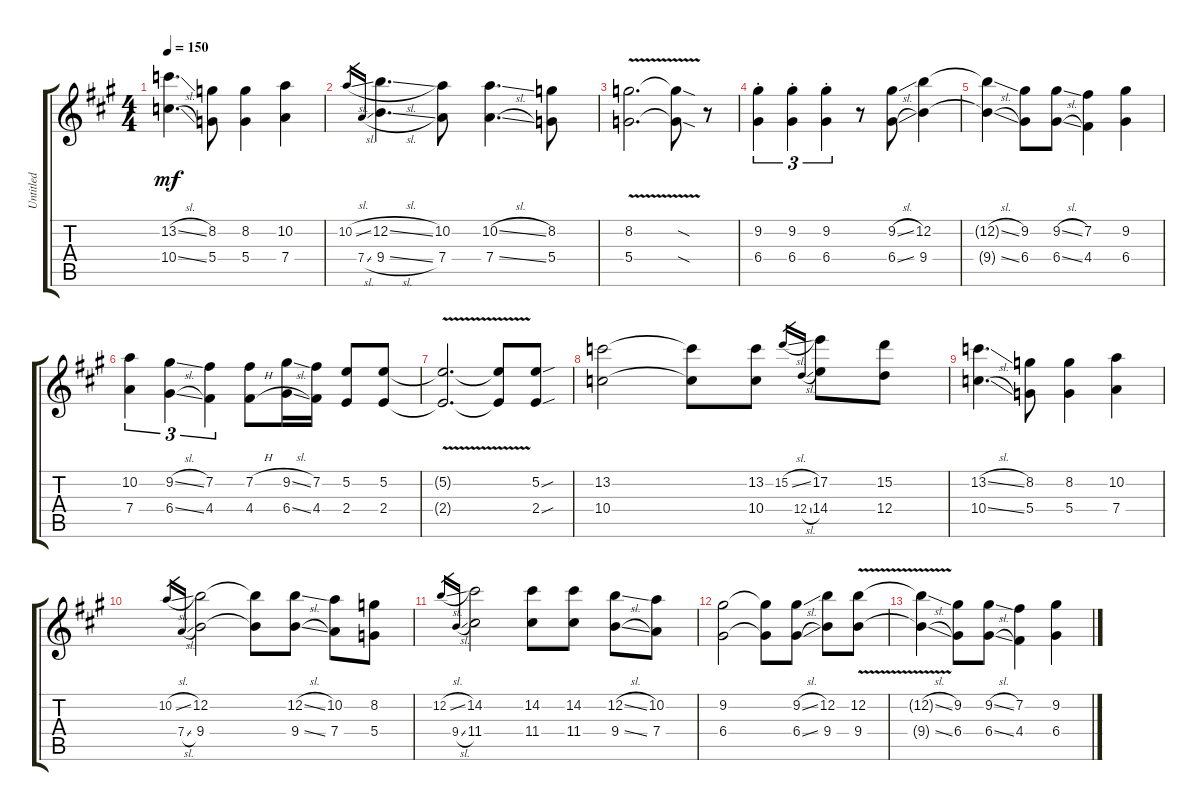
\track ("Untitled" "Untitled") {instrument distortionguitar}
\staff {score tabs}
\tuning (E4 B3 G3 D3 A2 E2) {hide}
\ts (4 4)
\tempo 150
\clef g2
\ks a
(13.2{sl} 10.4{sl}).4{d dy mf} (8.2 5.4).8 (8.2 5.4).4 (10.2 7.4).4 |
10.2{sl}.16{gr} 7.4{sl}.16{gr} (12.2{sl} 9.4{sl}).4{d} (10.2 7.4).8 (10.2{sl} 7.4{sl}).4{d} (8.2 5.4).8 |
(8.2{v} 5.4{v}).2{d} (8.2{sod t} 5.4{sod t}).8 r.8 |
(9.2{st} 6.4{st}).4{tu (3 2)} (9.2{st} 6.4{st}).4{tu (3 2)} (9.2{st} 6.4{st}).4{tu (3 2)} r.8 (9.2{sl} 6.4{sl}).8 (12.2 9.4).4 |
(12.2{sl t} 9.4{sl t}).4 (9.2 6.4).8 (9.2{sl} 6.4{sl}).8 (7.2 4.4).4 (9.2 6.4).4 |
(10.2 7.4).4{tu (3 2)} (9.2{sl} 6.4{sl}).4{tu (3 2)} (7.2 4.4).4{tu (3 2)} (7.2{h} 4.4{h}).8 (9.2{sl} 6.4{sl}).16 (7.2 4.4).16 (5.2 2.4).8 (5.2 2.4).8 |
(5.2{v t} 2.4{v t}).2{d} (5.2{v t} 2.4{v t}).8 (5.2{sou} 2.4{sou}).8 |
(13.2 10.4).2 (13.2{t} 10.4{t}).8 (13.2 10.4).8 15.2{sl}.16{gr} 12.4{sl}.16{gr} (17.2 14.4).8 (15.2 12.4).8 |
(13.2{sl} 10.4{sl}).4{d} (8.2 5.4).8 (8.2 5.4).4 (10.2 7.4).4 |
10.2{sl}.16{gr} 7.4{sl}.16{gr} (12.2 9.4).2 (12.2{t} 9.4{t}).8 (12.2{sl} 9.4{sl}).8 (10.2 7.4).8 (8.2 5.4).8 |
12.2{sl}.16{gr} 9.4{sl}.16{gr} (14.2 11.4).2 (14.2 11.4).8 (14.2 11.4).8 (12.2{sl} 9.4{sl}).8 (10.2 7.4).8 |
(9.2 6.4).2 (9.2{t} 6.4{t}).8 (9.2{sl} 6.4{sl}).8 (12.2 9.4).8 (12.2{v} 9.4{v}).8 |
(12.2{sl t} 9.4{sl t}).4 (9.2 6.4).8 (9.2{sl} 6.4{sl}).8 (7.2 4.4).4 (9.2 6.4).4
